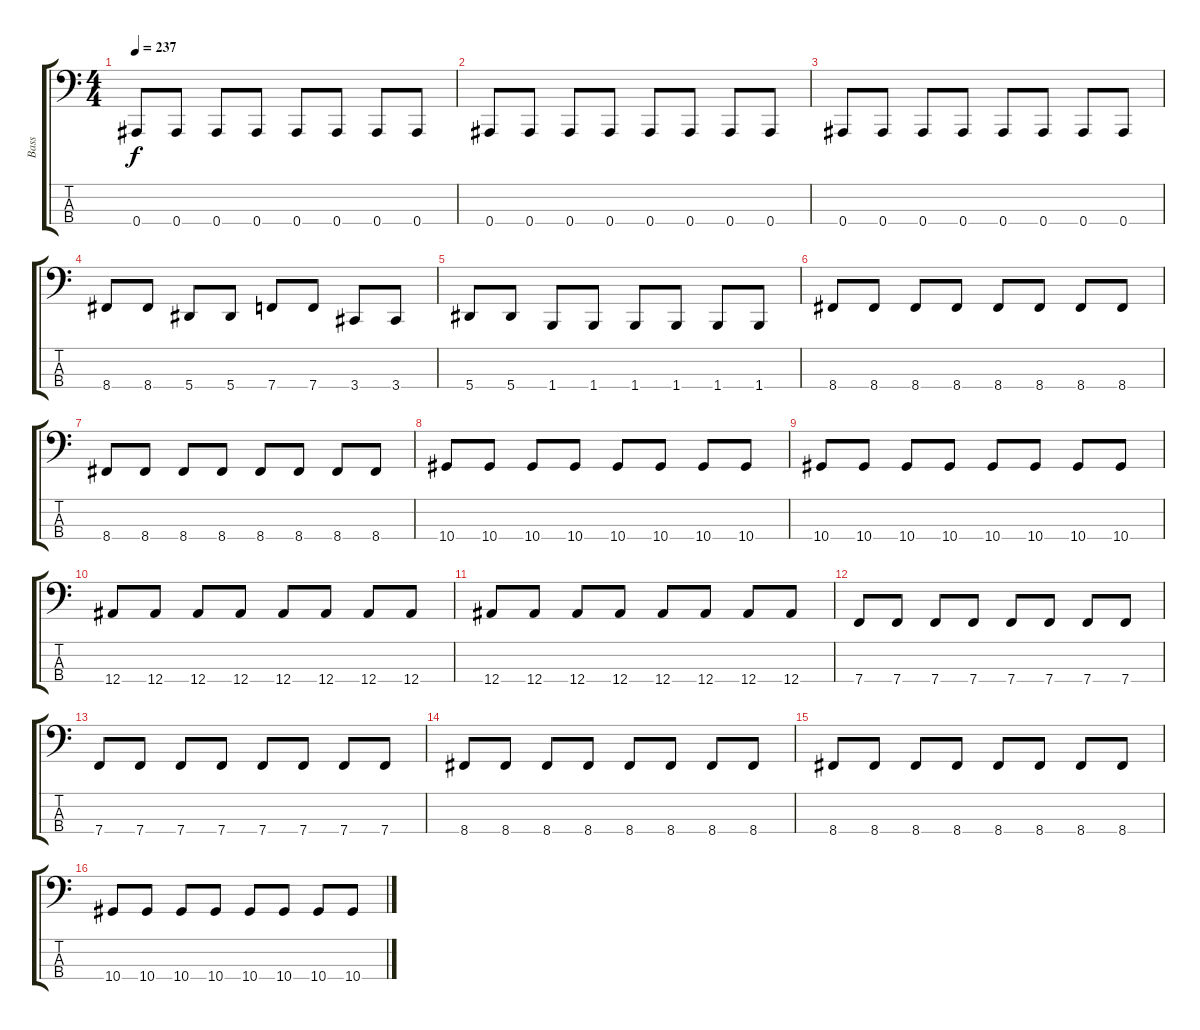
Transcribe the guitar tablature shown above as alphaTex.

\track ("Bass" "Bass") {instrument acousticguitarsteel}
\staff {score tabs}
\tuning (Eb2 Bb1 F1 Bb0) {hide}
\ts (4 4)
\tempo 237
\clef f4
\ks c
0.4.8{dy f} 0.4.8 0.4.8 0.4.8 0.4.8 0.4.8 0.4.8 0.4.8 |
0.4.8 0.4.8 0.4.8 0.4.8 0.4.8 0.4.8 0.4.8 0.4.8 |
0.4.8 0.4.8 0.4.8 0.4.8 0.4.8 0.4.8 0.4.8 0.4.8 |
8.4.8 8.4.8 5.4.8 5.4.8 7.4.8 7.4.8 3.4.8 3.4.8 |
5.4.8 5.4.8 1.4.8 1.4.8 1.4.8 1.4.8 1.4.8 1.4.8 |
8.4.8 8.4.8 8.4.8 8.4.8 8.4.8 8.4.8 8.4.8 8.4.8 |
8.4.8 8.4.8 8.4.8 8.4.8 8.4.8 8.4.8 8.4.8 8.4.8 |
10.4.8 10.4.8 10.4.8 10.4.8 10.4.8 10.4.8 10.4.8 10.4.8 |
10.4.8 10.4.8 10.4.8 10.4.8 10.4.8 10.4.8 10.4.8 10.4.8 |
12.4.8 12.4.8 12.4.8 12.4.8 12.4.8 12.4.8 12.4.8 12.4.8 |
12.4.8 12.4.8 12.4.8 12.4.8 12.4.8 12.4.8 12.4.8 12.4.8 |
7.4.8 7.4.8 7.4.8 7.4.8 7.4.8 7.4.8 7.4.8 7.4.8 |
7.4.8 7.4.8 7.4.8 7.4.8 7.4.8 7.4.8 7.4.8 7.4.8 |
8.4.8 8.4.8 8.4.8 8.4.8 8.4.8 8.4.8 8.4.8 8.4.8 |
8.4.8 8.4.8 8.4.8 8.4.8 8.4.8 8.4.8 8.4.8 8.4.8 |
10.4.8 10.4.8 10.4.8 10.4.8 10.4.8 10.4.8 10.4.8 10.4.8
